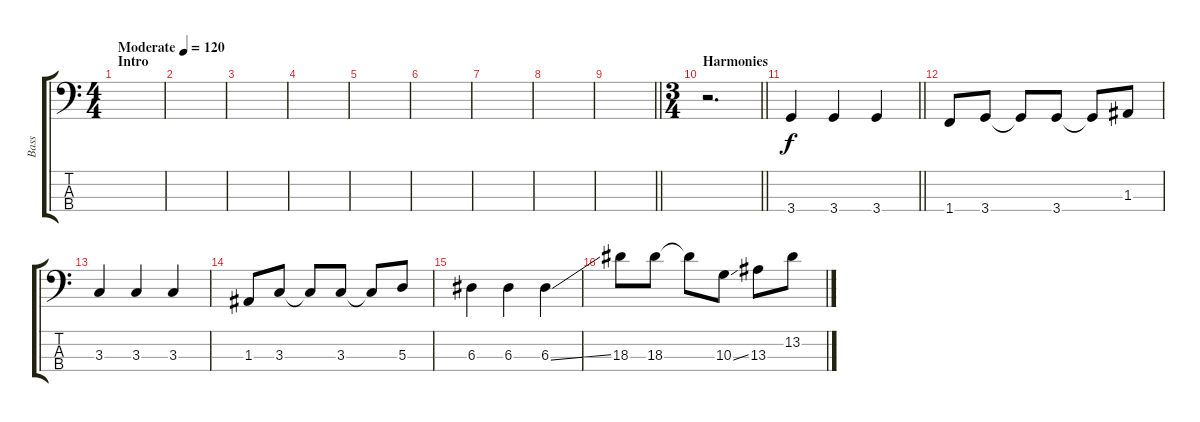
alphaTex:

\track ("Bass" "Bass") {instrument electricbassfinger}
\staff {score tabs}
\tuning (G2 D2 A1 E1) {hide}
\ts (4 4)
\section ("" "Intro")
\tempo (120 "Moderate")
\clef f4
\ks c
|
|
|
|
|
|
|
|
\barLineRight lightlight
|
\ts (3 4)
\section ("" "Harmonies")
\barLineRight lightlight
r.2{d} |
\barLineRight lightlight
3.4.4 3.4.4 3.4.4 |
1.4.8 3.4.8 3.4{t}.8 3.4.8 3.4{t}.8 1.3.8 |
3.3.4 3.3.4 3.3.4 |
1.3.8 3.3.8 3.3{t}.8 3.3.8 3.3{t}.8 5.3.8 |
6.3.4 6.3.4 6.3{ss}.4 |
18.3.8 18.3.8 18.3{t}.8 10.3{ss}.8 13.3.8 13.2.8
